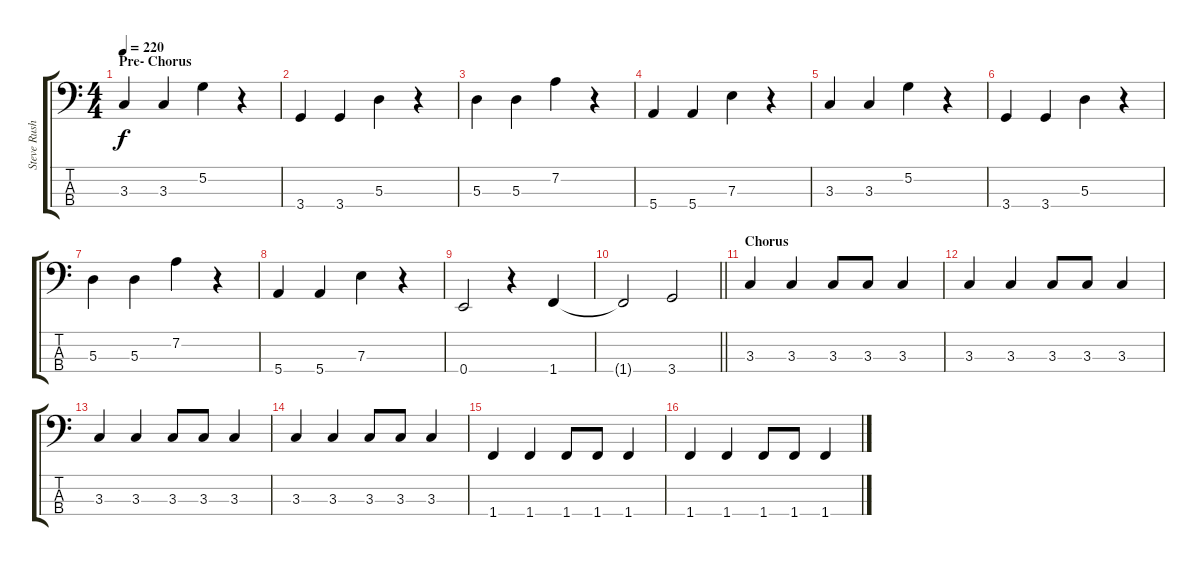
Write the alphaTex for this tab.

\track ("Steve Rushton" "Steve Rush") {instrument electricbasspick}
\staff {score tabs}
\tuning (G2 D2 A1 E1) {hide}
\ts (4 4)
\section ("" "Pre- Chorus")
\tempo 220
\clef f4
\ks c
3.3.4{dy f} 3.3.4 5.2.4 r.4 |
3.4.4 3.4.4 5.3.4 r.4 |
5.3.4 5.3.4 7.2.4 r.4 |
5.4.4 5.4.4 7.3.4 r.4 |
3.3.4 3.3.4 5.2.4 r.4 |
3.4.4 3.4.4 5.3.4 r.4 |
5.3.4 5.3.4 7.2.4 r.4 |
5.4.4 5.4.4 7.3.4 r.4 |
0.4.2 r.4 1.4.4 |
\barLineRight lightlight
1.4{t}.2 3.4.2 |
\section ("" "Chorus")
3.3.4 3.3.4 3.3.8 3.3.8 3.3.4 |
3.3.4 3.3.4 3.3.8 3.3.8 3.3.4 |
3.3.4 3.3.4 3.3.8 3.3.8 3.3.4 |
3.3.4 3.3.4 3.3.8 3.3.8 3.3.4 |
1.4.4 1.4.4 1.4.8 1.4.8 1.4.4 |
1.4.4 1.4.4 1.4.8 1.4.8 1.4.4
